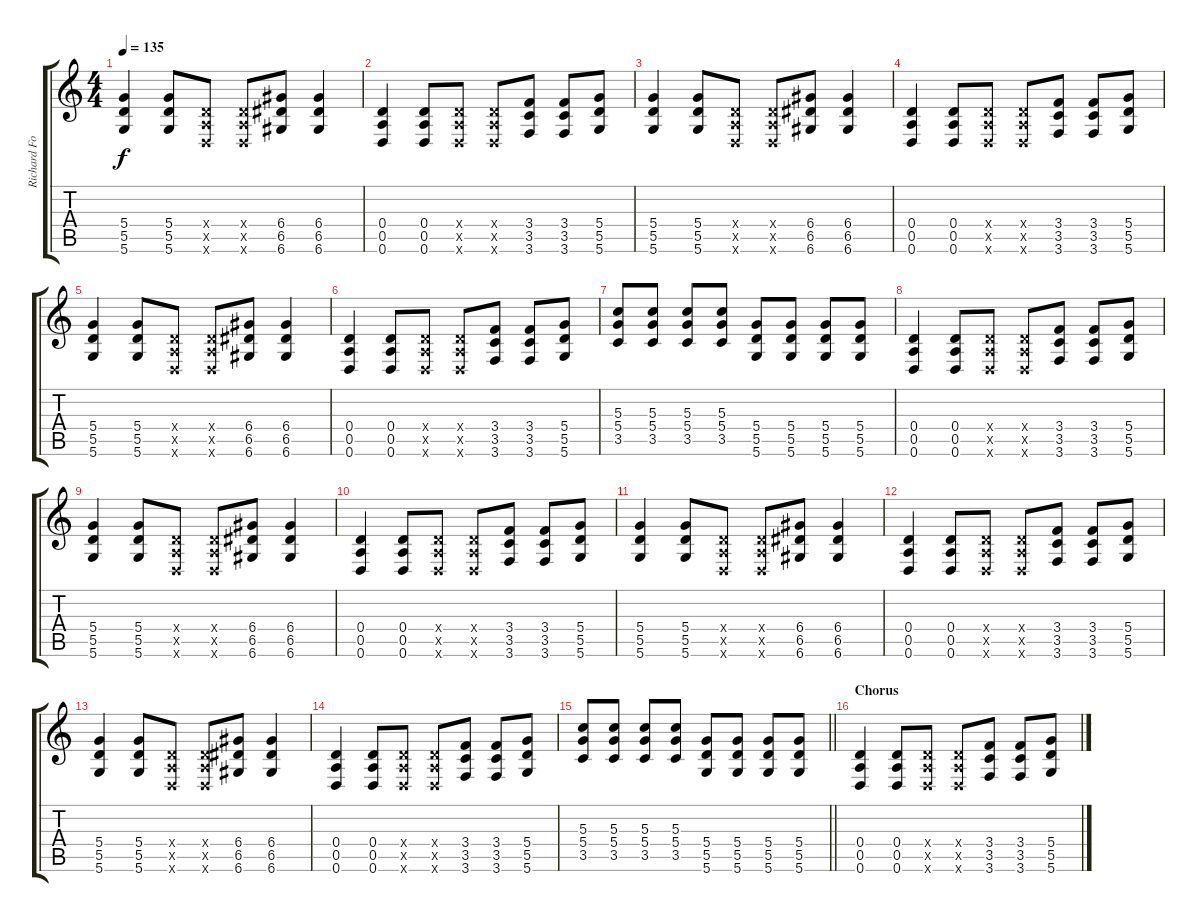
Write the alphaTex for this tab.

\track ("Richard Fortus" "Richard Fo") {instrument overdrivenguitar}
\staff {score tabs}
\tuning (E4 B3 G3 D3 A2 D2) {hide}
\ts (4 4)
\tempo 135
\clef g2
\ks c
(5.4 5.5 5.6).4{dy f} (5.4 5.5 5.6).8 (0.4{x} 0.5{x} 0.6{x}).8 (0.4{x} 0.5{x} 0.6{x}).8 (6.4 6.5 6.6).8 (6.4 6.5 6.6).4 |
(0.4 0.5 0.6).4 (0.4 0.5 0.6).8 (0.4{x} 0.5{x} 0.6{x}).8 (0.4{x} 0.5{x} 0.6{x}).8 (3.4 3.5 3.6).8 (3.4 3.5 3.6).8 (5.4 5.5 5.6).8 |
(5.4 5.5 5.6).4 (5.4 5.5 5.6).8 (0.4{x} 0.5{x} 0.6{x}).8 (0.4{x} 0.5{x} 0.6{x}).8 (6.4 6.5 6.6).8 (6.4 6.5 6.6).4 |
(0.4 0.5 0.6).4 (0.4 0.5 0.6).8 (0.4{x} 0.5{x} 0.6{x}).8 (0.4{x} 0.5{x} 0.6{x}).8 (3.4 3.5 3.6).8 (3.4 3.5 3.6).8 (5.4 5.5 5.6).8 |
(5.4 5.5 5.6).4 (5.4 5.5 5.6).8 (0.4{x} 0.5{x} 0.6{x}).8 (0.4{x} 0.5{x} 0.6{x}).8 (6.4 6.5 6.6).8 (6.4 6.5 6.6).4 |
(0.4 0.5 0.6).4 (0.4 0.5 0.6).8 (0.4{x} 0.5{x} 0.6{x}).8 (0.4{x} 0.5{x} 0.6{x}).8 (3.4 3.5 3.6).8 (3.4 3.5 3.6).8 (5.4 5.5 5.6).8 |
(5.3 5.4 3.5).8 (5.3 5.4 3.5).8 (5.3 5.4 3.5).8 (5.3 5.4 3.5).8 (5.4 5.5 5.6).8 (5.4 5.5 5.6).8 (5.4 5.5 5.6).8 (5.4 5.5 5.6).8 |
(0.4 0.5 0.6).4 (0.4 0.5 0.6).8 (0.4{x} 0.5{x} 0.6{x}).8 (0.4{x} 0.5{x} 0.6{x}).8 (3.4 3.5 3.6).8 (3.4 3.5 3.6).8 (5.4 5.5 5.6).8 |
(5.4 5.5 5.6).4 (5.4 5.5 5.6).8 (0.4{x} 0.5{x} 0.6{x}).8 (0.4{x} 0.5{x} 0.6{x}).8 (6.4 6.5 6.6).8 (6.4 6.5 6.6).4 |
(0.4 0.5 0.6).4 (0.4 0.5 0.6).8 (0.4{x} 0.5{x} 0.6{x}).8 (0.4{x} 0.5{x} 0.6{x}).8 (3.4 3.5 3.6).8 (3.4 3.5 3.6).8 (5.4 5.5 5.6).8 |
(5.4 5.5 5.6).4 (5.4 5.5 5.6).8 (0.4{x} 0.5{x} 0.6{x}).8 (0.4{x} 0.5{x} 0.6{x}).8 (6.4 6.5 6.6).8 (6.4 6.5 6.6).4 |
(0.4 0.5 0.6).4 (0.4 0.5 0.6).8 (0.4{x} 0.5{x} 0.6{x}).8 (0.4{x} 0.5{x} 0.6{x}).8 (3.4 3.5 3.6).8 (3.4 3.5 3.6).8 (5.4 5.5 5.6).8 |
(5.4 5.5 5.6).4 (5.4 5.5 5.6).8 (0.4{x} 0.5{x} 0.6{x}).8 (0.4{x} 0.5{x} 0.6{x}).8 (6.4 6.5 6.6).8 (6.4 6.5 6.6).4 |
(0.4 0.5 0.6).4 (0.4 0.5 0.6).8 (0.4{x} 0.5{x} 0.6{x}).8 (0.4{x} 0.5{x} 0.6{x}).8 (3.4 3.5 3.6).8 (3.4 3.5 3.6).8 (5.4 5.5 5.6).8 |
\barLineRight lightlight
(5.3 5.4 3.5).8 (5.3 5.4 3.5).8 (5.3 5.4 3.5).8 (5.3 5.4 3.5).8 (5.4 5.5 5.6).8 (5.4 5.5 5.6).8 (5.4 5.5 5.6).8 (5.4 5.5 5.6).8 |
\section ("" "Chorus")
(0.4 0.5 0.6).4 (0.4 0.5 0.6).8 (0.4{x} 0.5{x} 0.6{x}).8 (0.4{x} 0.5{x} 0.6{x}).8 (3.4 3.5 3.6).8 (3.4 3.5 3.6).8 (5.4 5.5 5.6).8
